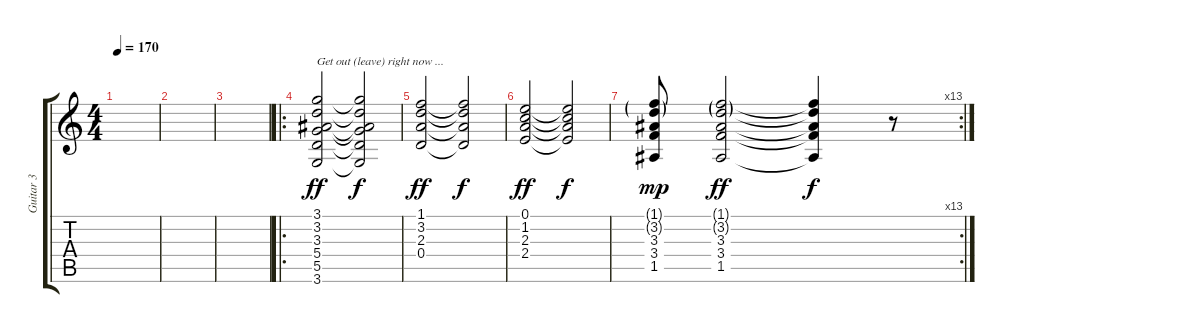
\track ("Guitar 3" "Guitar 3") {instrument distortionguitar}
\staff {score tabs}
\tuning (E4 B3 G3 D3 A2 E2) {hide}
\ts (4 4)
\tempo 170
\clef g2
\ks c
|
|
|
\ro
(3.1 3.2 3.3 5.4 5.5 3.6).2{txt "Get out (leave) right now ..." dy ff} (3.1{t} 3.2{t} 3.3{t} 5.4{t} 5.5{t} 3.6{t}).2{dy f} |
(1.1 3.2 2.3 0.4).2{dy ff} (1.1{t} 3.2{t} 2.3{t} 0.4{t}).2{dy f} |
(0.1 1.2 2.3 2.4).2{dy ff} (0.1{t} 1.2{t} 2.3{t} 2.4{t}).2{dy f} |
\rc 13
(1.1{g} 3.2{g} 3.3 3.4 1.5).8{dy mp} (1.1{g} 3.2{g} 3.3 3.4 1.5).2{dy ff} (1.1{t} 3.2{t} 3.3{t} 3.4{t} 1.5{t}).4{dy f} r.8
